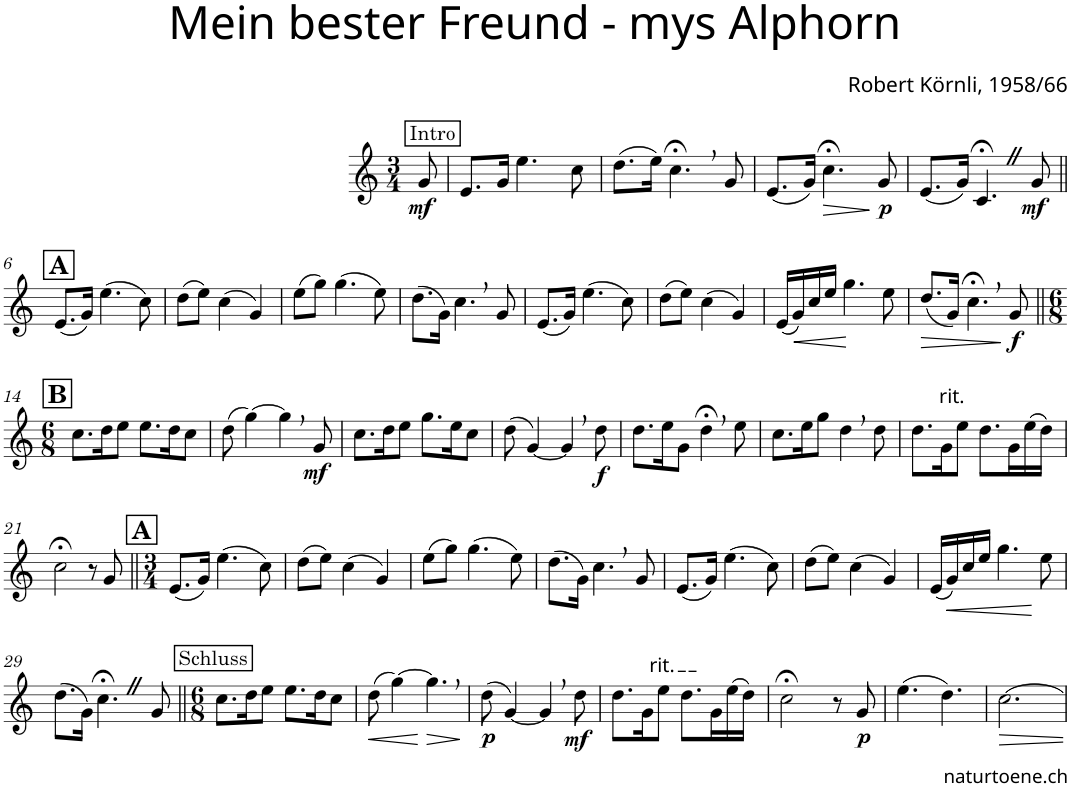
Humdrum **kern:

**kern	**dynam
*part1	*part1
*staff1	*staff1
*I"Alphorn	*
*I'Alphn.	*
*clefG2	*
*Trd4c6	*
*k[]	*
*M3/4	*
!!LO:REH:place=s1:a:cj:fs=11:t=Intro
=1	=1
!	!LO:DY:b
8g/	mf
=2	=2
8.e/L	.
16g/Jk	.
4.ee\	.
8cc\	.
=3	=3
(8.dd\L	.
16ee\Jk)	.
4.cc;<,\	.
8g/	.
=4	=4
(8.e/L	.
16g/Jk)	.
!	!LO:HP:b
4.cc;<\	>
!	!LO:DY:n=1:b
8g/	] p
=5	=5
(8.e/L	.
16g/Jk)	.
4.c;<Z/	.
!	!LO:DY:b
8g/	mf
!!LO:LB:g=z
!!LO:REH:place=s1:a:B:cj:fs=14:t=A
=6||	=6||
(8.e/L	.
16g/Jk)	.
(4.ee\	.
8cc\)	.
=7	=7
(8dd\L	.
8ee\J)	.
(4cc\	.
4g/)	.
=8	=8
(8ee\L	.
8gg\J)	.
(4.gg\	.
8ee\)	.
=9	=9
(8.dd\L	.
16g\Jk)	.
4.cc,\	.
8g/	.
=10	=10
(8.e/L	.
16g/Jk)	.
(4.ee\	.
8cc\)	.
=11	=11
(8dd\L	.
8ee\J)	.
(4cc\	.
4g/)	.
=12	=12
(16e/LL	.
!	!LO:HP:b
16g/)	<
16cc/	.
16ee/JJ	.
4.gg\	.
8ee\	[
=13	=13
!	!LO:HP:b
(8.dd/L	>
16g/Jk)	.
4.cc;<,\	.
!	!LO:DY:n=1:b
8g/	] f
!!LO:LB:g=z
!!LO:REH:place=s1:a:B:cj:fs=14:t=B
=14||	=14||
*M6/8	*
8.cc\L	.
16dd\K	.
8ee\J	.
8.ee\L	.
16dd\K	.
8cc\J	.
=15	=15
(8dd\	.
[4gg\)	.
4gg,\]	.
!	!LO:DY:b
8g/	mf
=16	=16
8.cc\L	.
16dd\K	.
8ee\J	.
8.gg\L	.
16ee\K	.
8cc\J	.
=17	=17
(8dd\	.
[4g/)	.
4g,/]	.
!	!LO:DY:b
8dd\	f
=18	=18
8.dd\L	.
16ee\K	.
8g\J	.
4dd;<,\	.
8ee\	.
=19	=19
8.cc\L	.
16ee\K	.
8gg\J	.
4dd,\	.
8dd\	.
=20	=20
8.dd\L	.
!LO:TX:a:t=rit.	!
16g\K	.
8ee\J	.
8.dd\L	.
16g\L	.
(16ee\	.
16dd\JJ)	.
!!LO:LB:g=z
=21	=21
2cc;<\	.
8r	.
8g/	.
!!LO:REH:place=s1:a:B:cj:fs=14:t=A
=22||	=22||
*M3/4	*
(8.e/L	.
16g/Jk)	.
(4.ee\	.
8cc\)	.
=23	=23
(8dd\L	.
8ee\J)	.
(4cc\	.
4g/)	.
=24	=24
(8ee\L	.
8gg\J)	.
(4.gg\	.
8ee\)	.
=25	=25
(8.dd\L	.
16g\Jk)	.
4.cc,\	.
8g/	.
=26	=26
(8.e/L	.
16g/Jk)	.
(4.ee\	.
8cc\)	.
=27	=27
(8dd\L	.
8ee\J)	.
(4cc\	.
4g/)	.
=28	=28
(16e/LL	.
!	!LO:HP:b
16g/)	<
16cc/	.
16ee/JJ	.
4.gg\	.
8ee\	[
!!LO:LB:g=z
=29	=29
(8.dd\L	.
16g\Jk)	.
4.cc;<Z\	.
8g/	.
!!LO:REH:place=s1:a:cj:fs=11:t=Schluss
=30||	=30||
*M6/8	*
8.cc\L	.
16dd\K	.
8ee\J	.
8.ee\L	.
16dd\K	.
8cc\J	.
=31	=31
!	!LO:HP:b
(8dd\	<
[4gg\)	.
!	!LO:HP:n=1:b
4.gg\]	[ >
.	]
=32	=32
!	!LO:DY:b
(8dd\	p
[4g/)	.
4g,/]	.
!	!LO:DY:b
8dd\	mf
=33	=33
8.dd\L	.
16g\K	.
!LO:TX:a:t=rit.	!
8ee\J	.
8.dd\L	.
16g\L	.
(16ee\	.
16dd\JJ)	.
=34	=34
2cc;<\	.
8r	.
!	!LO:DY:b
8g/	p
=35	=35
(4.ee\	.
4.dd\)	.
=36	=36
[2.cc\	.
=	=
*-	*-
